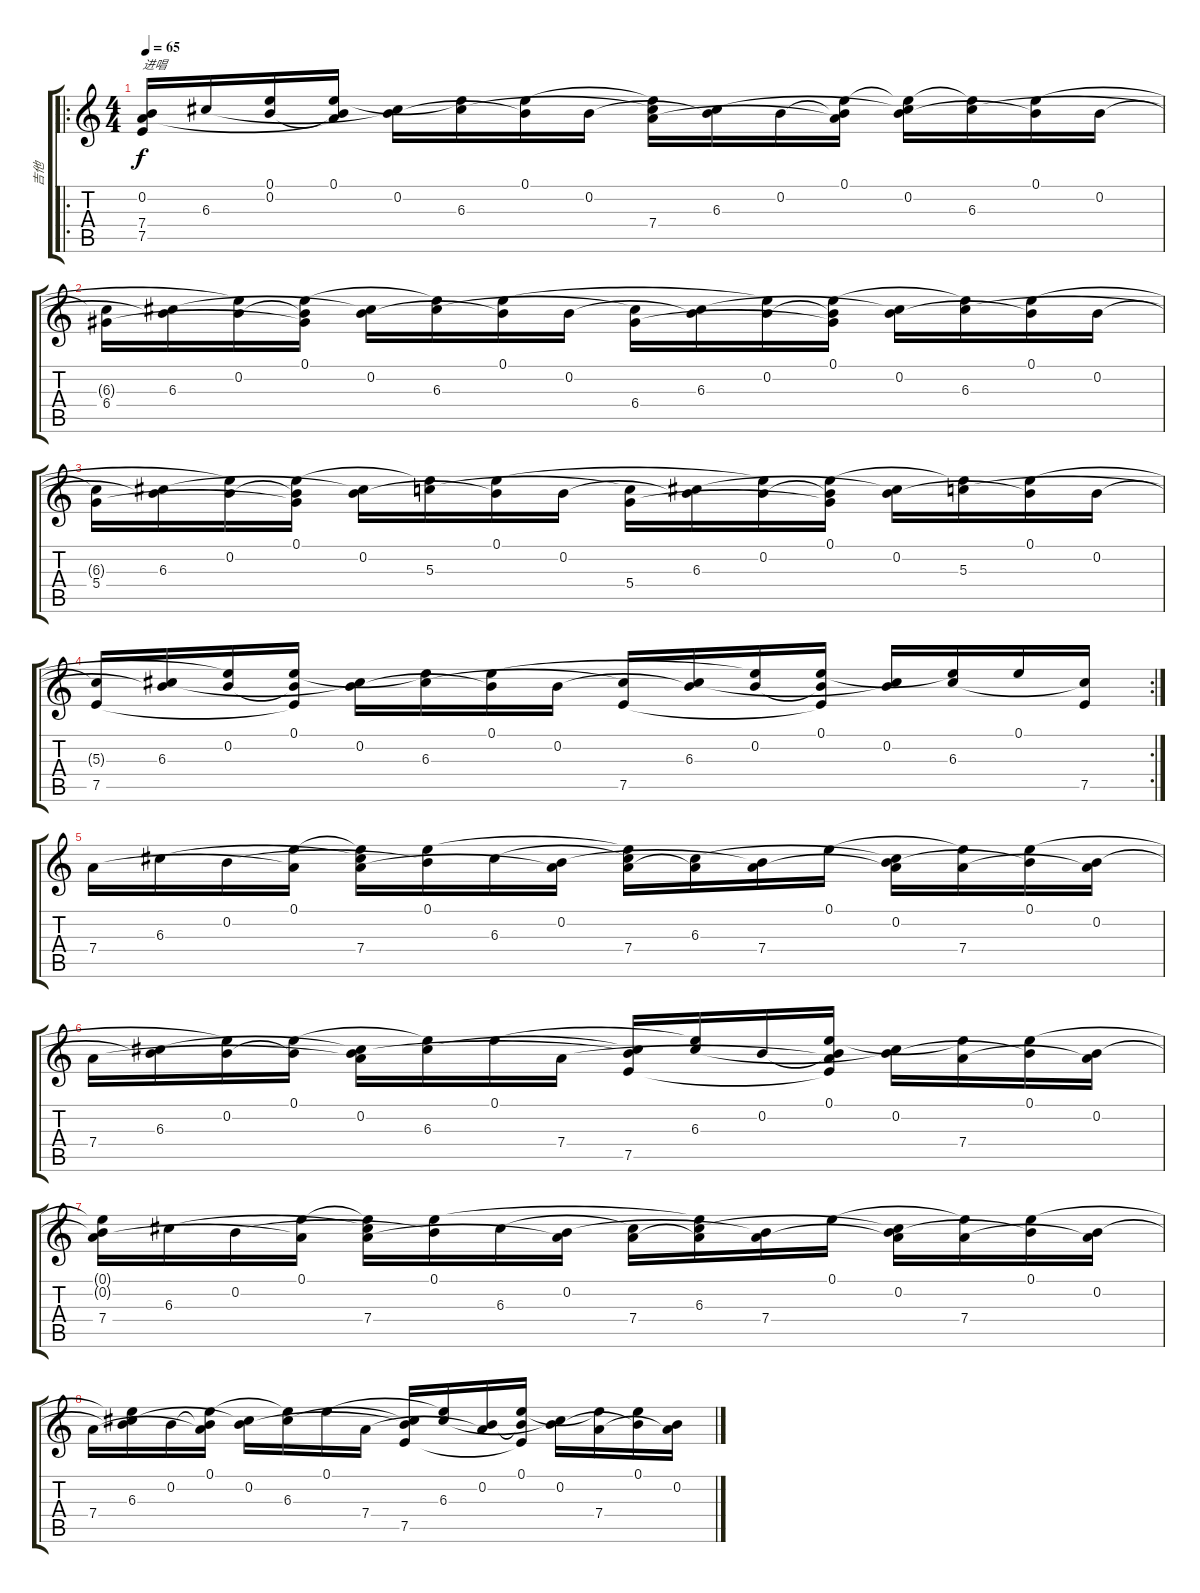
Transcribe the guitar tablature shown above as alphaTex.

\track ("吉他" "吉他") {instrument acousticguitarnylon}
\staff {score tabs}
\tuning (E4 B3 G3 D3 A2 E2) {hide}
\ro
\ts (4 4)
\tempo 65
\clef g2
\ks c
(0.2{t} 7.4 7.5{t}).16{txt "进唱" dy f} 6.3.16 (0.1{t} 0.2).16 (0.1 0.2{t} 7.4{t}).16 (0.2 6.3{t}).16 (0.1{t} 6.3).16 (0.1 0.2{t}).16 0.2.16 (0.1{t} 6.3{t} 7.4).16 (0.2{t} 6.3).16 0.2.16 (0.1 0.2{t} 7.4{t}).16 (0.1{t} 0.2 6.3{t}).16 (0.1{t} 6.3).16 (0.1 0.2{t}).16 0.2.16 |
(6.3{t} 6.4).16 (0.2{t} 6.3).16 (0.1{t} 0.2).16 (0.1 0.2{t} 6.4{t}).16 (0.2 6.3{t}).16 (0.1{t} 6.3).16 (0.1 0.2{t}).16 0.2.16 (6.3{t} 6.4).16 (0.2{t} 6.3).16 (0.1{t} 0.2).16 (0.1 0.2{t} 6.4{t}).16 (0.2 6.3{t}).16 (0.1{t} 6.3).16 (0.1 0.2{t}).16 0.2.16 |
(6.3{t} 5.4).16 (0.2{t} 6.3).16 (0.1{t} 0.2).16 (0.1 0.2{t} 5.4{t}).16 (0.2 6.3{t}).16 (0.1{t} 5.3).16 (0.1 0.2{t}).16 0.2.16 (5.3{t} 5.4).16 (0.2{t} 6.3).16 (0.1{t} 0.2).16 (0.1 0.2{t} 5.4{t}).16 (0.2 6.3{t}).16 (0.1{t} 5.3).16 (0.1 0.2{t}).16 0.2.16 |
\rc 2
(5.3{t} 7.5).16 (0.2{t} 6.3).16 (0.1{t} 0.2).16 (0.1 0.2{t} 7.5{t}).16 (0.2 6.3{t}).16 (0.1{t} 6.3).16 (0.1 0.2{t}).16 0.2.16 (6.3{t} 7.5).16 (0.2{t} 6.3).16 (0.1{t} 0.2).16 (0.1 0.2{t} 7.5{t}).16 (0.2 6.3{t}).16 (0.1{t} 6.3).16 0.1.16 (6.3{t} 7.5).16 |
7.4.16 6.3.16 0.2.16 (0.1 7.4{t}).16 (0.1{t} 6.3{t} 7.4).16 (0.1 0.2{t}).16 6.3.16 (0.2 7.4{t}).16 (0.1{t} 6.3{t} 7.4).16 (6.3 7.4{t}).16 (0.2{t} 7.4).16 0.1.16 (0.2 6.3{t} 7.4{t}).16 (0.1{t} 7.4).16 (0.1 0.2{t}).16 (0.2 7.4{t}).16 |
7.4.16 (0.2{t} 6.3).16 (0.1{t} 0.2).16 (0.1 0.2{t}).16 (0.2 6.3{t} 7.4{t}).16 (0.1{t} 6.3).16 0.1.16 7.4.16 (0.2{t} 6.3{t} 7.5).16 (0.1{t} 6.3).16 0.2.16 (0.1 0.2{t} 7.4{t} 7.5{t}).16 (0.2 6.3{t}).16 (0.1{t} 7.4).16 (0.1 0.2{t}).16 (0.2 7.4{t}).16 |
(0.1{t} 0.2{t} 7.4).16 6.3.16 0.2.16 (0.1 7.4{t}).16 (0.1{t} 6.3{t} 7.4).16 (0.1 0.2{t}).16 6.3.16 (0.2 7.4{t}).16 (6.3{t} 7.4).16 (0.1{t} 6.3 7.4{t}).16 (0.2{t} 7.4).16 0.1.16 (0.2 6.3{t} 7.4{t}).16 (0.1{t} 7.4).16 (0.1 0.2{t}).16 (0.2 7.4{t}).16 |
7.4.16 (0.1{t} 0.2{t} 6.3).16 0.2.16 (0.1 0.2{t} 7.4{t}).16 (0.2 6.3{t}).16 (0.1{t} 6.3).16 0.1.16 7.4.16 (0.2{t} 6.3{t} 7.5).16 (0.1{t} 6.3).16 (0.2 7.4{t}).16 (0.1 0.2{t} 7.5{t}).16 (0.2 6.3{t}).16 (0.1{t} 7.4).16 (0.1 0.2{t}).16 (0.2 7.4{t}).16
